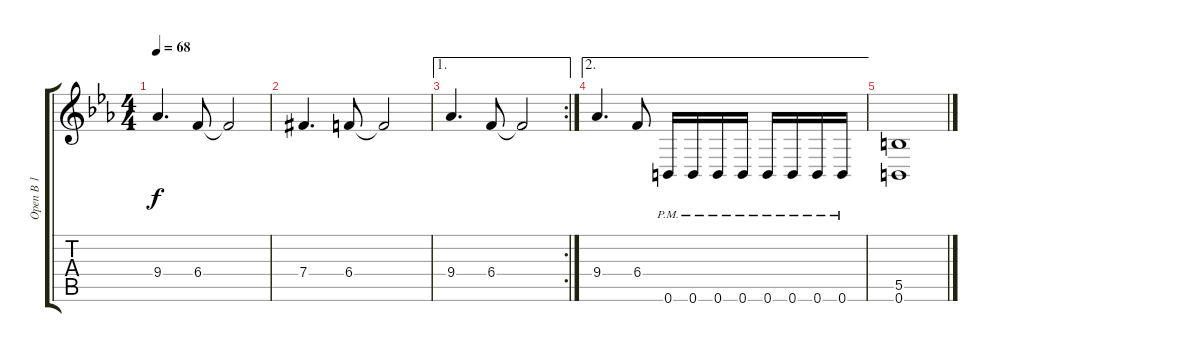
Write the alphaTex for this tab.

\track ("Open B 1" "Open B 1") {instrument distortionguitar}
\staff {score tabs}
\tuning (Eb4 B3 Gb3 B2 Gb2 B1) {hide}
\ts (4 4)
\tempo 68
\clef g2
\ks eb
9.4.4{d dy f} 6.4.8 6.4{t}.2 |
7.4{acc #}.4{d} 6.4.8 6.4{t}.2 |
\ae 1
\rc 2
9.4.4{d} 6.4.8 6.4{t}.2 |
\ae 2
9.4.4{d} 6.4.8 0.6{pm}.16 0.6{pm}.16 0.6{pm}.16 0.6{pm}.16 0.6{pm}.16 0.6{pm}.16 0.6{pm}.16 0.6{pm}.16 |
(5.5 0.6).1
